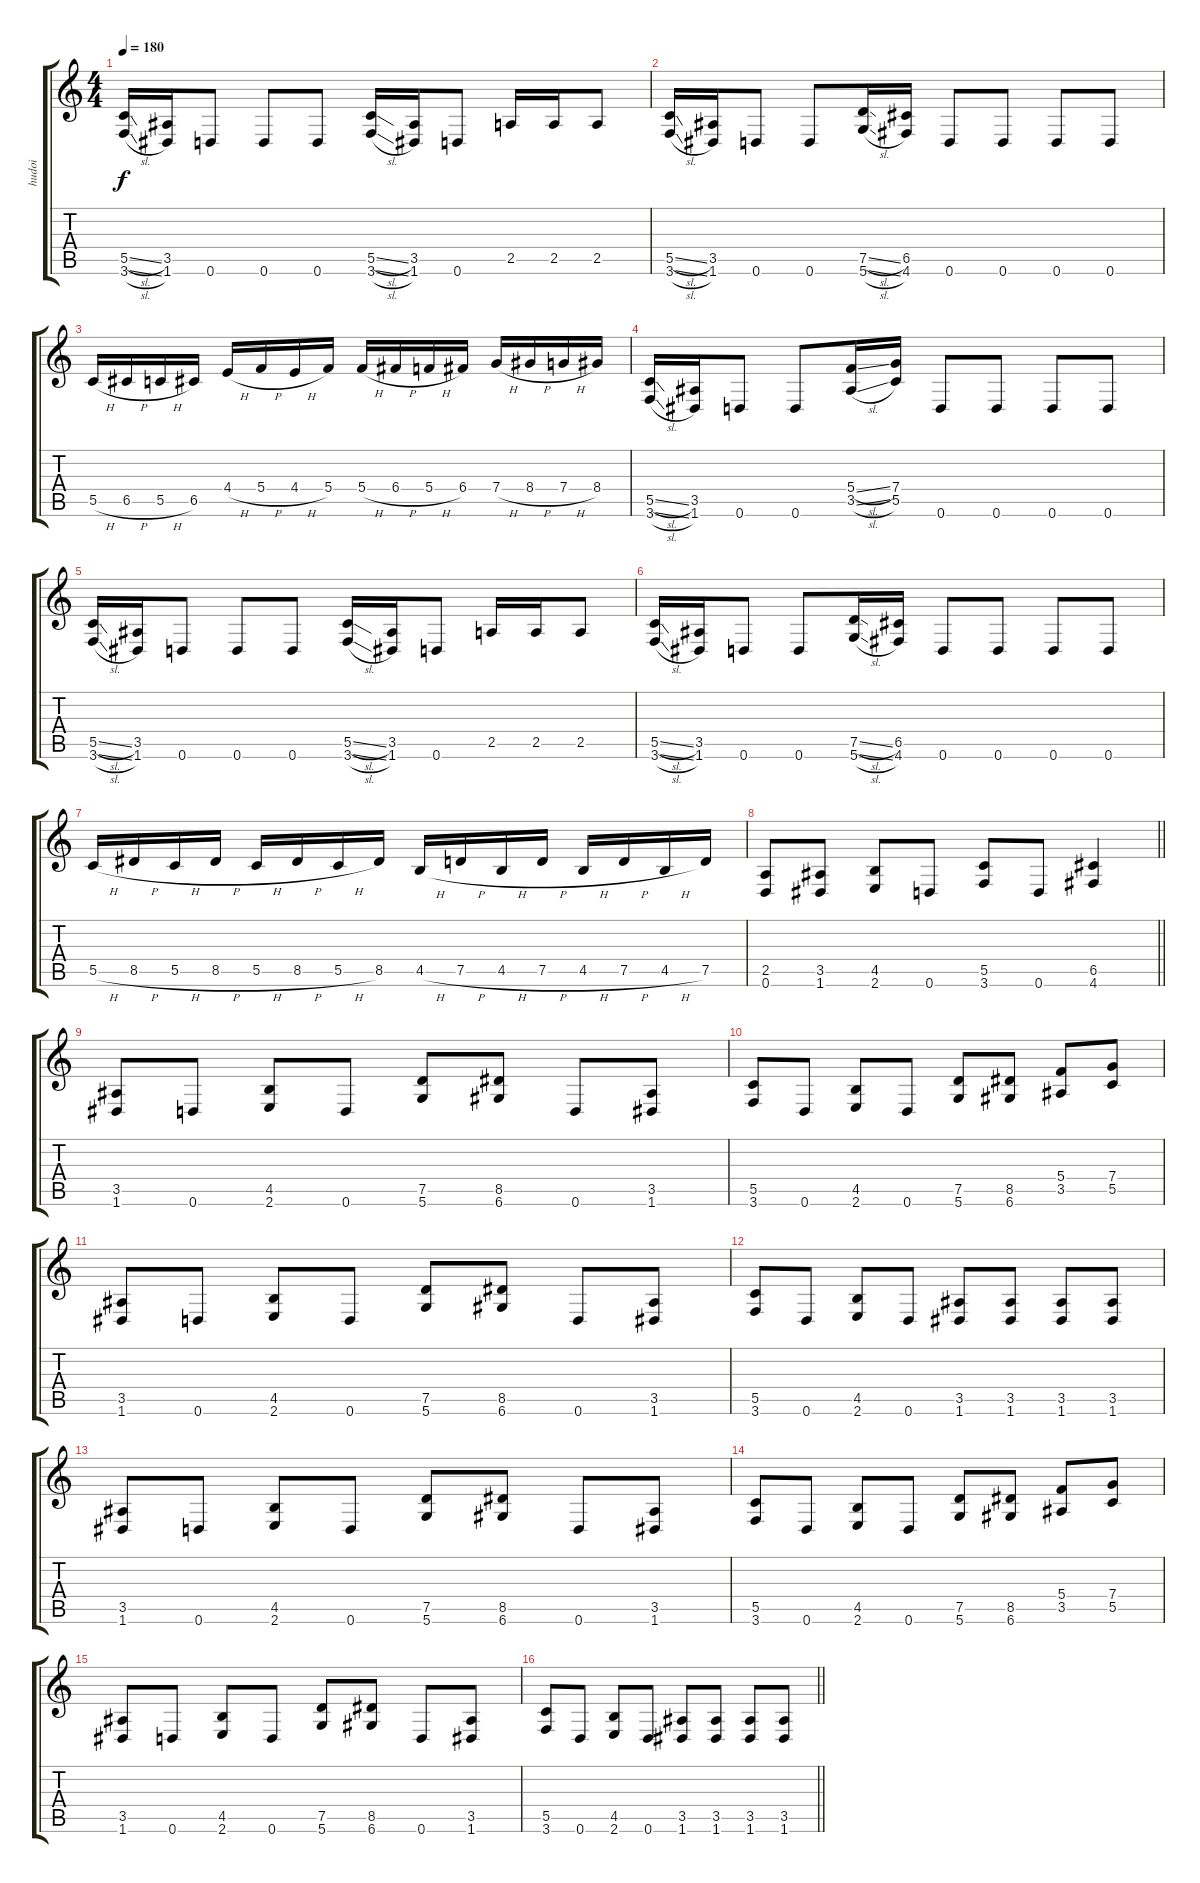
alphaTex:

\track ("hudoi" "hudoi") {instrument overdrivenguitar}
\staff {score tabs}
\tuning (D4 A3 F3 C3 G2 D2) {hide}
\ts (4 4)
\tempo 180
\clef g2
\ks c
(5.5{sl} 3.6{sl}).16{dy f} (3.5 1.6).16 0.6.8 0.6.8 0.6.8 (5.5{sl} 3.6{sl}).16 (3.5 1.6).16 0.6.8 2.5.16 2.5.16 2.5.8 |
(5.5{sl} 3.6{sl}).16 (3.5 1.6).16 0.6.8 0.6.8 (7.5{sl} 5.6{sl}).16 (6.5 4.6).16 0.6.8 0.6.8 0.6.8 0.6.8 |
5.5{h}.16 6.5{h}.16 5.5{h}.16 6.5.16 4.4{h}.16 5.4{h}.16 4.4{h}.16 5.4.16 5.4{h}.16 6.4{h}.16 5.4{h}.16 6.4.16 7.4{h}.16 8.4{h}.16 7.4{h}.16 8.4.16 |
(5.5{sl} 3.6{sl}).16 (3.5 1.6).16 0.6.8 0.6.8 (5.4{sl} 3.5{sl}).16 (7.4 5.5).16 0.6.8 0.6.8 0.6.8 0.6.8 |
(5.5{sl} 3.6{sl}).16 (3.5 1.6).16 0.6.8 0.6.8 0.6.8 (5.5{sl} 3.6{sl}).16 (3.5 1.6).16 0.6.8 2.5.16 2.5.16 2.5.8 |
(5.5{sl} 3.6{sl}).16 (3.5 1.6).16 0.6.8 0.6.8 (7.5{sl} 5.6{sl}).16 (6.5 4.6).16 0.6.8 0.6.8 0.6.8 0.6.8 |
5.5{h}.16 8.5{h}.16 5.5{h}.16 8.5{h}.16 5.5{h}.16 8.5{h}.16 5.5{h}.16 8.5.16 4.5{h}.16 7.5{h}.16 4.5{h}.16 7.5{h}.16 4.5{h}.16 7.5{h}.16 4.5{h}.16 7.5.16 |
\barLineRight lightlight
(2.5 0.6).8 (3.5 1.6).8 (4.5 2.6).8 0.6.8 (5.5 3.6).8 0.6.8 (6.5 4.6).4 |
(3.5 1.6).8 0.6.8 (4.5 2.6).8 0.6.8 (7.5 5.6).8 (8.5 6.6).8 0.6.8 (3.5 1.6).8 |
(5.5 3.6).8 0.6.8 (4.5 2.6).8 0.6.8 (7.5 5.6).8 (8.5 6.6).8 (5.4 3.5).8 (7.4 5.5).8 |
(3.5 1.6).8 0.6.8 (4.5 2.6).8 0.6.8 (7.5 5.6).8 (8.5 6.6).8 0.6.8 (3.5 1.6).8 |
(5.5 3.6).8 0.6.8 (4.5 2.6).8 0.6.8 (3.5 1.6).8 (3.5 1.6).8 (3.5 1.6).8 (3.5 1.6).8 |
(3.5 1.6).8 0.6.8 (4.5 2.6).8 0.6.8 (7.5 5.6).8 (8.5 6.6).8 0.6.8 (3.5 1.6).8 |
(5.5 3.6).8 0.6.8 (4.5 2.6).8 0.6.8 (7.5 5.6).8 (8.5 6.6).8 (5.4 3.5).8 (7.4 5.5).8 |
(3.5 1.6).8 0.6.8 (4.5 2.6).8 0.6.8 (7.5 5.6).8 (8.5 6.6).8 0.6.8 (3.5 1.6).8 |
\barLineRight lightlight
(5.5 3.6).8 0.6.8 (4.5 2.6).8 0.6.8 (3.5 1.6).8 (3.5 1.6).8 (3.5 1.6).8 (3.5 1.6).8
